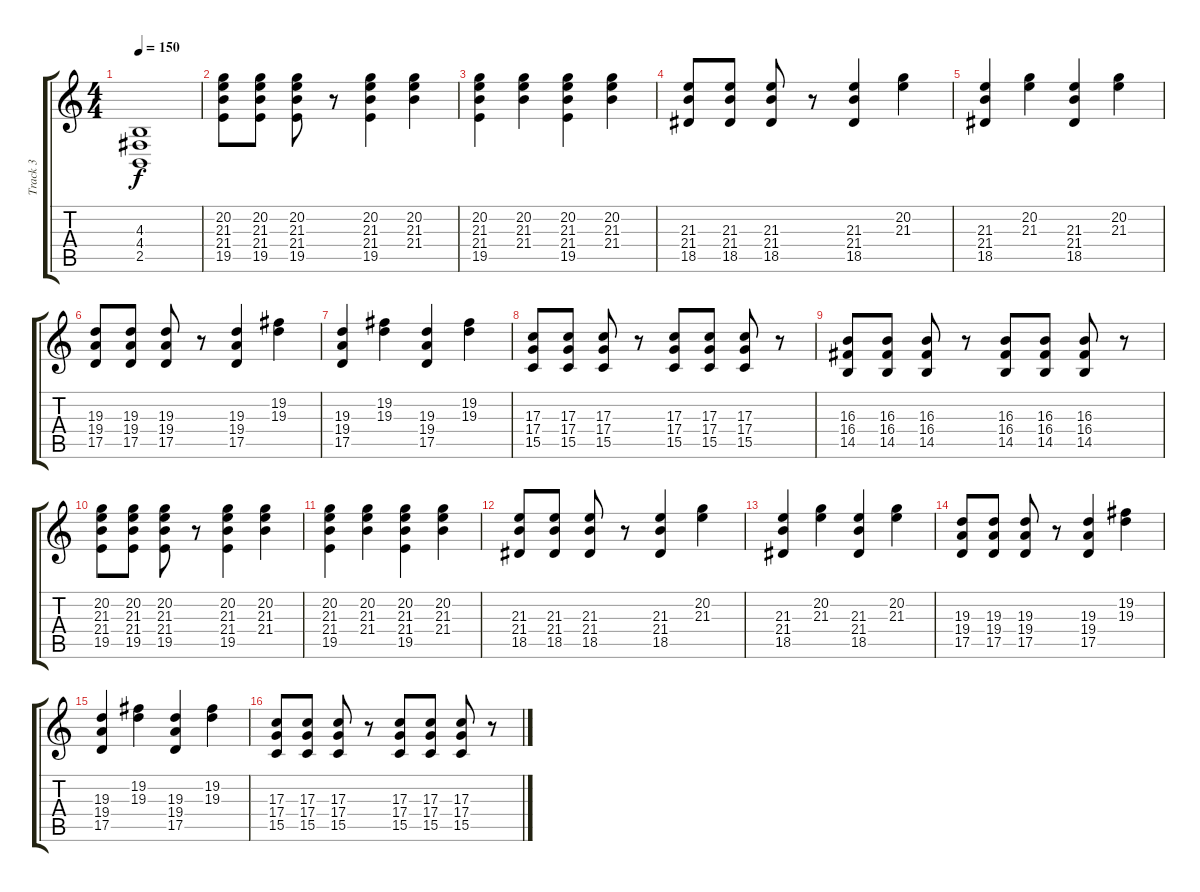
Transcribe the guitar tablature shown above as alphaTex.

\track ("Track 3" "Track 3") {instrument electricgrandpiano}
\staff {score tabs}
\tuning (E4 B3 G3 D3 A2 E2) {hide}
\ts (4 4)
\tempo 150
\clef g2
\ks c
(4.3 4.4 2.5).1{dy f} |
(20.2 21.3 21.4 19.5).8 (20.2 21.3 21.4 19.5).8 (20.2 21.3 21.4 19.5).8 r.8 (20.2 21.3 21.4 19.5).4 (20.2 21.3 21.4).4 |
(20.2 21.3 21.4 19.5).4 (20.2 21.3 21.4).4 (20.2 21.3 21.4 19.5).4 (20.2 21.3 21.4).4 |
(21.3 21.4 18.5).8 (21.3 21.4 18.5).8 (21.3 21.4 18.5).8 r.8 (21.3 21.4 18.5).4 (20.2 21.3).4 |
(21.3 21.4 18.5).4 (20.2 21.3).4 (21.3 21.4 18.5).4 (20.2 21.3).4 |
(19.3 19.4 17.5).8 (19.3 19.4 17.5).8 (19.3 19.4 17.5).8 r.8 (19.3 19.4 17.5).4 (19.2 19.3).4 |
(19.3 19.4 17.5).4 (19.2 19.3).4 (19.3 19.4 17.5).4 (19.2 19.3).4 |
(17.3 17.4 15.5).8 (17.3 17.4 15.5).8 (17.3 17.4 15.5).8 r.8 (17.3 17.4 15.5).8 (17.3 17.4 15.5).8 (17.3 17.4 15.5).8 r.8 |
(16.3 16.4 14.5).8 (16.3 16.4 14.5).8 (16.3 16.4 14.5).8 r.8 (16.3 16.4 14.5).8 (16.3 16.4 14.5).8 (16.3 16.4 14.5).8 r.8 |
(20.2 21.3 21.4 19.5).8 (20.2 21.3 21.4 19.5).8 (20.2 21.3 21.4 19.5).8 r.8 (20.2 21.3 21.4 19.5).4 (20.2 21.3 21.4).4 |
(20.2 21.3 21.4 19.5).4 (20.2 21.3 21.4).4 (20.2 21.3 21.4 19.5).4 (20.2 21.3 21.4).4 |
(21.3 21.4 18.5).8 (21.3 21.4 18.5).8 (21.3 21.4 18.5).8 r.8 (21.3 21.4 18.5).4 (20.2 21.3).4 |
(21.3 21.4 18.5).4 (20.2 21.3).4 (21.3 21.4 18.5).4 (20.2 21.3).4 |
(19.3 19.4 17.5).8 (19.3 19.4 17.5).8 (19.3 19.4 17.5).8 r.8 (19.3 19.4 17.5).4 (19.2 19.3).4 |
(19.3 19.4 17.5).4 (19.2 19.3).4 (19.3 19.4 17.5).4 (19.2 19.3).4 |
(17.3 17.4 15.5).8 (17.3 17.4 15.5).8 (17.3 17.4 15.5).8 r.8 (17.3 17.4 15.5).8 (17.3 17.4 15.5).8 (17.3 17.4 15.5).8 r.8
